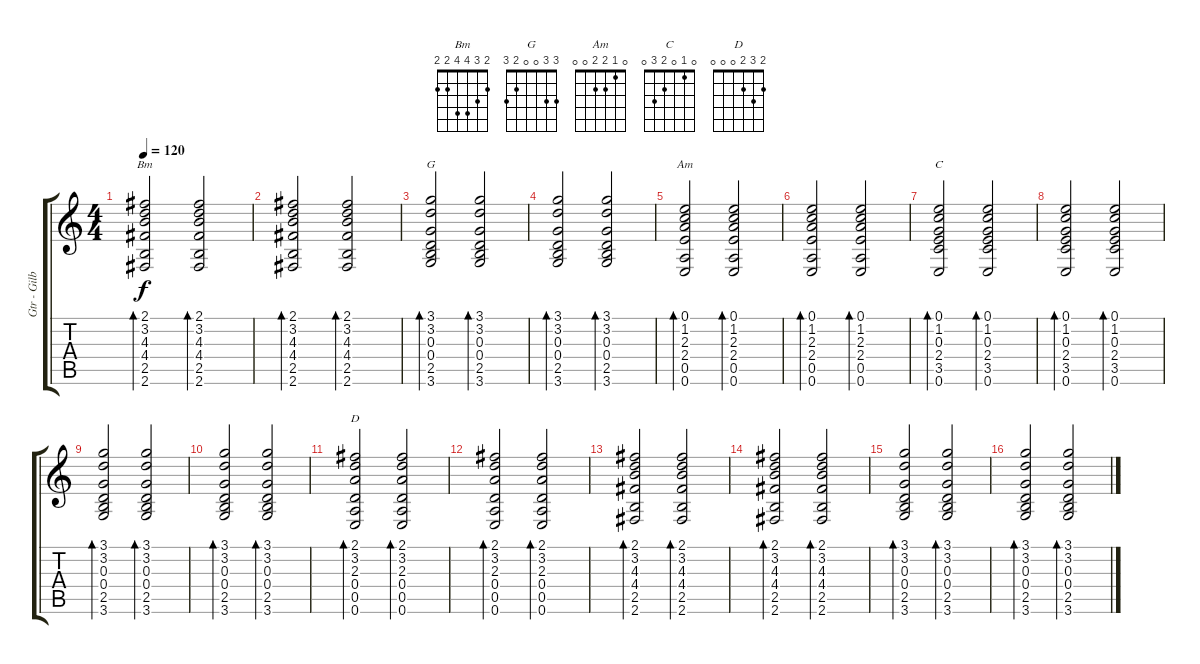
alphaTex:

\track ("Gtr - Gilby" "Gtr - Gilb") {instrument electricguitarjazz}
\staff {score tabs}
\tuning (E4 B3 G3 D3 A2 E2) {hide}
\chord ("Bm" 2 3 4 4 2 2)
\chord ("G" 3 3 0 0 2 3)
\chord ("Am" 0 1 2 2 0 0)
\chord ("C" 0 1 0 2 3 0)
\chord ("D" 2 3 2 0 0 0)
\ts (4 4)
\tempo 120
\clef g2
\ks c
(2.1 3.2 4.3 4.4 2.5 2.6).2{bd 120 ch "Bm" dy f} (2.1 3.2 4.3 4.4 2.5 2.6).2{bd 120} |
(2.1 3.2 4.3 4.4 2.5 2.6).2{bd 120} (2.1 3.2 4.3 4.4 2.5 2.6).2{bd 120} |
(3.1 3.2 0.3 0.4 2.5 3.6).2{bd 120 ch "G"} (3.1 3.2 0.3 0.4 2.5 3.6).2{bd 120} |
(3.1 3.2 0.3 0.4 2.5 3.6).2{bd 120} (3.1 3.2 0.3 0.4 2.5 3.6).2{bd 120} |
(0.1 1.2 2.3 2.4 0.5 0.6).2{bd 120 ch "Am"} (0.1 1.2 2.3 2.4 0.5 0.6).2{bd 120} |
(0.1 1.2 2.3 2.4 0.5 0.6).2{bd 120} (0.1 1.2 2.3 2.4 0.5 0.6).2{bd 120} |
(0.1 1.2 0.3 2.4 3.5 0.6).2{bd 120 ch "C"} (0.1 1.2 0.3 2.4 3.5 0.6).2{bd 120} |
(0.1 1.2 0.3 2.4 3.5 0.6).2{bd 120} (0.1 1.2 0.3 2.4 3.5 0.6).2{bd 120} |
(3.1 3.2 0.3 0.4 2.5 3.6).2{bd 120} (3.1 3.2 0.3 0.4 2.5 3.6).2{bd 120} |
(3.1 3.2 0.3 0.4 2.5 3.6).2{bd 120} (3.1 3.2 0.3 0.4 2.5 3.6).2{bd 120} |
(2.1 3.2 2.3 0.4 0.5 0.6).2{bd 120 ch "D"} (2.1 3.2 2.3 0.4 0.5 0.6).2{bd 120} |
(2.1 3.2 2.3 0.4 0.5 0.6).2{bd 120} (2.1 3.2 2.3 0.4 0.5 0.6).2{bd 120} |
(2.1 3.2 4.3 4.4 2.5 2.6).2{bd 120} (2.1 3.2 4.3 4.4 2.5 2.6).2{bd 120} |
(2.1 3.2 4.3 4.4 2.5 2.6).2{bd 120} (2.1 3.2 4.3 4.4 2.5 2.6).2{bd 120} |
(3.1 3.2 0.3 0.4 2.5 3.6).2{bd 120} (3.1 3.2 0.3 0.4 2.5 3.6).2{bd 120} |
(3.1 3.2 0.3 0.4 2.5 3.6).2{bd 120} (3.1 3.2 0.3 0.4 2.5 3.6).2{bd 120}
